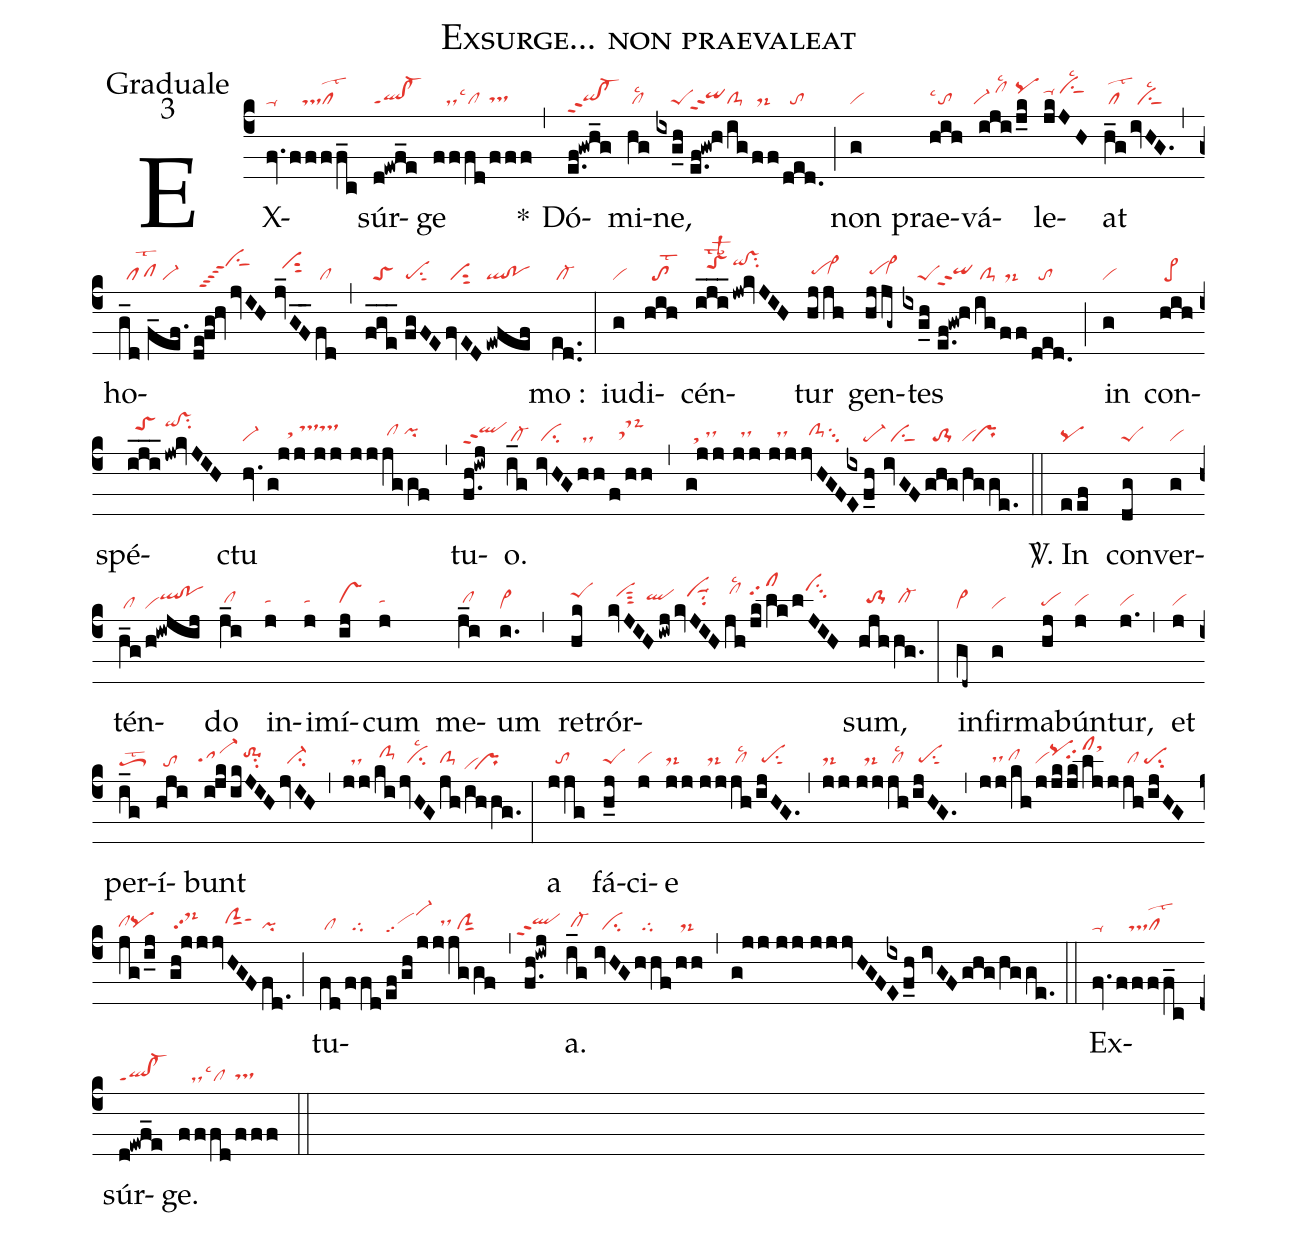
name:Exsurge... non praevaleat;
office-part:Graduale;
mode:3;
nabc-lines:1;
%%
(c4) EX(fv.|ta-|ffff_c|///tscllst2)súr(d!ewf_e|ql!cl-ppt1)ge(ff|///ds|fd|`cllsc1|/fff|tshg) *(,)
Dó(e.f!gwh_g|qihg!cl-hgppt2)mi(hg|/cllsc2)ne,(ixg_h|////peS|//e.f!gw!h|qihhppt2|ig|clS-|/ff|/ds-|/ded.|//to) (;)
non(g|vi) prae(hih|tolsc1)vá(iji|`vi-/clhjlsc2|/j_k|pqhj)le(jkJH|ta-hj/ciShjlsc2)at(h_g|/cllst2|ivHG.|//ciSlsc2) (,)
ho(g_d//f_ef.|//pflst2/vi-|/de!fg!hvjvIH|/ciShkppt5|//jv_G_F_|//vihjsut2|/fd|/cl)(,)(f_g_e_|//toS|//fgFE|pesu1sut1|fvED|/visut2|!ewfef|ql!po)mo :(ed..|/cl-) (:)
iu(g|vi)di(hih|//tolst2)cén(iji___|//toShjlstb2|!jw!kvJIH|qihk!vshksu2)tur(hjjh|/pehh`cl~hh) gen(hjjg~|/pehh`cl~hh)tes(ixg_h|////peS|//e.f!gw!h|qihhppt2|ig|/clS-|/ff|/ds-|/ded.|//to) (;)
in(g|vi) con(hih|/pe>)spé(iji___|//toShj|!jw!kvJIH|qihk!vshksu2)ctu(hv.|vi-|g!jj//jj//jj|/////sthh/tshjtshj|jggf|/clhh/pihh) (,)
tu(f.h!iwj|qlhippt2)o.(i_g|/cl-|//ivHG|/ci|hh|/ds|f/hh|//tsM-) (,)
(g!jj|//st/dshh|//jj|//dshh|//jj|//dshh|jvHGF/{ix}E|//clS-hhsu3|f_h|pe-|//ivGF|//ciS|ghg|//to-1|/hgge.|vi`pr) (::)

<sp>V/</sp>. In(eef|pq) con(dg|peS)ver(g|vi)tén(h_g|/cl|/h!iwjij|viqlhi!pohi)do(j_i|/clhh) in(j|tahh)i(j|tahh)mí(ij|vshh)cum(j|tahh) me(j_i|/clhh)um(i.|vi>) (,)
re(hk|peShj)trór(kvJIH|//vihjsut3|!iwj|```qlhi|!kvJIH|///vihjsuu1su2|jh|/clhklsc2|/jk/lk|sfhk|l/JIH|///vihlsu3)sum,(hjh|//to-1hh|hg.|/cl-hh) (:)
in(gd~|cl~)fir(g|vi)ma(hj|pehg)bún(j|vihg)tur,(j.|vihg) (,)
et(j|vihg) per(i_g|toS3hglst2)í(hji|//tohg)bunt(i!jk|`sa-hi|/ikJIH|///to-1hjsu2|jvIH|//ci-hh) (,) (jj|//dshh|/ki|/clS-hj|jvHG|//cihhlsc2|jh|clS-hh|/ihhg.|vi`pr) (:)
a(jjg|//tohh) fá(h_j|peShh)ci(j|vihh)e(jj|ds-hh|//jj|//ds-hh|jh|/clhhlsc2|/ijHG.|/pehhsu1sut1) (,)
(jj|ds-hh|//jj|//ds-hh|jh|/clhhlsc2|/ijHG.|/pehhsu1sut1) (,)
(jj/kh|///dshi/clhi|/jjk|vihhpqhk|/jk/lj/j|sfhjsthm|jh/ijHG|/clhh/pehhsu2|jg/i_j|clhgpqhg| gh!jj|/ds-hjpp2|jvHGF|///ciGhhsut1|fd.|pi) (;)
tu(fd|/cl|/ffd|//tg|/ef/gh/j|schevi-hk|jjggf|//dshh/ciG)(,)(f.h!iwj|``qlhhppt2)a.(i_g|/cl-hg|//ivHG|//ci|hhf|//tg|/hh|/ds-) (,)
(g!jj//jj//jjjvHGF/{ix}Ef_h//ivGFghg/hgge.) (::)

Ex(fv.|ta-|ffff_c|///tscllst2)súr(d!ewf_e|ql!cl-ppt1)ge.(ff|///ds|fd|`cllsc1|/fff|tshg) (::)
